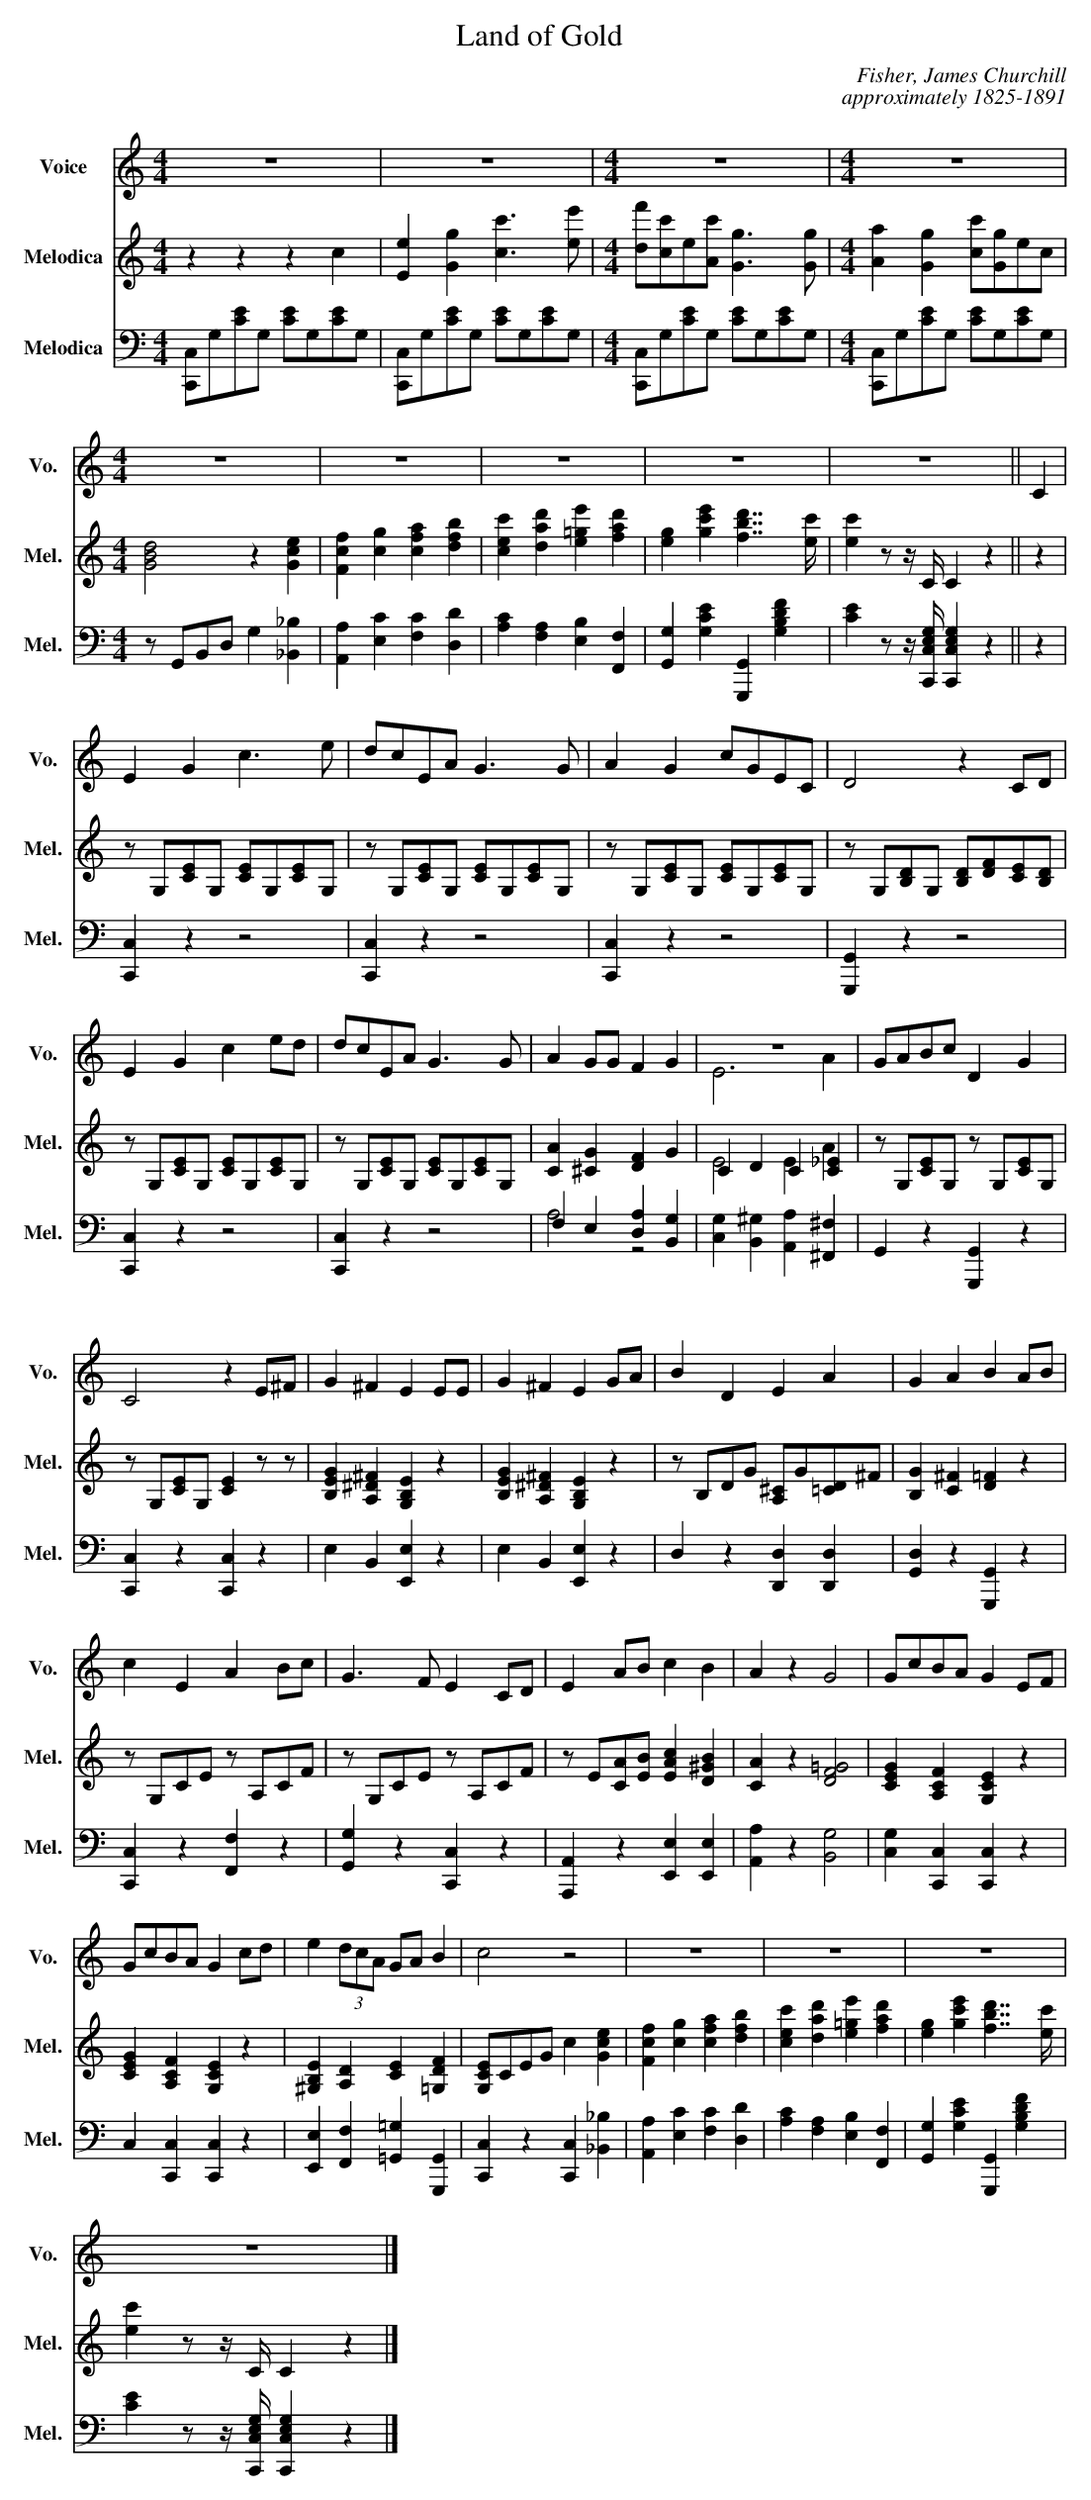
X:1
T:Land of Gold
C:Fisher, James Churchill
C:approximately 1825-1891
%%score ( 1 2 ) ( 3 4 ) ( 5 6 )
L:1/4
M:4/4
K:C
V:1 treble nm="Voice" snm="Vo."
V:2 treble
V:3 treble nm="Melodica" snm="Mel."
V:4 treble
V:5 bass nm="Melodica" snm="Mel."
V:6 bass
V:1
z4 | z4 |[M:4/4] z4 |[M:4/4] z4 |$[M:4/4] z4 | z4 | z4 | z4 | z4 || C |$ E G c3/2 e/ |
d/c/E/A/ G3/2 G/ | A G c/G/E/C/ | D2 z C/D/ |$ E G c e/d/ | d/c/E/A/ G3/2 G/ | A G/G/ F G | z4 |
G/A/B/c/ D G |$ C2 z E/^F/ | G ^F E E/E/ | G ^F E G/A/ | B D E A | G A B A/B/ |$ c E A B/c/ |
G3/2 F/ E C/D/ | E A/B/ c B | A z G2 | G/c/B/A/ G E/F/ |$ G/c/B/A/ G c/d/ | e (3d/c/A/ G/A/ B |
c2 z2 | z4 | z4 | z4 |$ z4 |]
V:2
x4 | x4 |[M:4/4] x4 |[M:4/4] x4 |$[M:4/4] x4 | x4 | x4 | x4 | x4 || x |$ x4 | x4 | x4 | x4 |$ x4 |
x4 | x4 | E3 A | x4 |$ x4 | x4 | x4 | x4 | x4 |$ x4 | x4 | x4 | x4 | x4 |$ x4 | x4 | x4 | x4 |
x4 | x4 |$ x4 |]
V:3
z z z c | [Ee] [Gg] [cc']3/2 [ee']/ |[M:4/4] [df']/[cc']/e/[Ac']/ [Gg]3/2 [Gg]/ |
[M:4/4] [Aa] [Gg] [cc']/[Gg]/e/c/ |$[M:4/4] [GBd]2 z [Gce] | [Fcf] [cg] [cfa] [dfb] |
[cec'] [dad'] [e=ge'] [fad'] | [eg] [gc'e'] [fbd']7/4 [ec']/4 | [ec'] z/ z/4 C/4 C z || z |$
z/ G,/[CE]/G,/ [CE]/G,/[CE]/G,/ | z/ G,/[CE]/G,/ [CE]/G,/[CE]/G,/ |
z/ G,/[CE]/G,/ [CE]/G,/[CE]/G,/ | z/ G,/[B,D]/G,/ [B,D]/[DF]/[CE]/[B,D]/ |$
z/ G,/[CE]/G,/ [CE]/G,/[CE]/G,/ | z/ G,/[CE]/G,/ [CE]/G,/[CE]/G,/ | [CA] [^CG] [DF] G |
C D C [C_E] | z/ G,/[CE]/G,/ z/ G,/[CE]/G,/ |$ z/ G,/[CE]/G,/ [CE] z/ z/ |
[B,EG] [A,^D^F] [G,B,E] z | [B,EG] [A,^D^F] [G,B,E] z | z/ B,/D/G/ [A,^C]/G/[=CD]/^F/ |
[B,G] [C^F] [D=F] z |$ z/ G,/C/E/ z/ A,/C/F/ | z/ G,/C/E/ z/ A,/C/F/ |
z/ E/[CA]/[EB]/ [EAc] [D^GB] | [CA] z [DF=G]2 | [CEG] [A,CF] [G,CE] z |$ [CEG] [A,CF] [G,CE] z |
[^G,B,E] [A,D] [CE] [=G,DF] | [G,CE]/C/E/G/ c [Gce] | [Fcf] [cg] [cfa] [dfb] |
[cec'] [dad'] [e=ge'] [fad'] | [eg] [gc'e'] [fbd']7/4 [ec']/4 |$ [ec'] z/ z/4 C/4 C z |]
V:4
x4 | x4 |[M:4/4] x4 |[M:4/4] x4 |$[M:4/4] x4 | x4 | x4 | x4 | x4 || x |$ x4 | x4 | x4 | x4 |$ x4 |
x4 | x4 | E2 E A | x4 |$ x4 | x4 | x4 | x4 | x4 |$ x4 | x4 | x4 | x4 | x4 |$ x4 | x4 | x4 | x4 |
x4 | x4 |$ x4 |]
V:5
[C,,C,]/G,/[CE]/G,/ [CE]/G,/[CE]/G,/ | [C,,C,]/G,/[CE]/G,/ [CE]/G,/[CE]/G,/ |
[M:4/4] [C,,C,]/G,/[CE]/G,/ [CE]/G,/[CE]/G,/ |[M:4/4] [C,,C,]/G,/[CE]/G,/ [CE]/G,/[CE]/G,/ |$
[M:4/4] z/ G,,/B,,/D,/ G, [_B,,_B,] | [A,,A,] [E,C] [F,C] [D,D] | [A,C] [F,A,] [E,B,] [F,,F,] |
[G,,G,] [G,CE] [G,,,G,,] [G,B,DF] | [CE] z/ z/4 [C,,C,E,G,]/4 [C,,C,E,G,] z || z |$ [C,,C,] z z2 |
[C,,C,] z z2 | [C,,C,] z z2 | [G,,,G,,] z z2 |$ [C,,C,] z z2 | [C,,C,] z z2 |
F, E, [D,A,] [B,,G,] | [C,G,] [B,,^G,] [A,,A,] [^F,,^F,] | G,, z [G,,,G,,] z |$
[C,,C,] z [C,,C,] z | E, B,, [E,,E,] z | E, B,, [E,,E,] z | D, z [D,,D,] [D,,D,] |
[G,,D,] z [G,,,G,,] z |$ [C,,C,] z [F,,F,] z | [G,,G,] z [C,,C,] z | [A,,,A,,] z [E,,E,] [E,,E,] |
[A,,A,] z [B,,G,]2 | [C,G,] [C,,C,] [C,,C,] z |$ C, [C,,C,] [C,,C,] z |
[E,,E,] [F,,F,] [=G,,=G,] [G,,,G,,] | [C,,C,] z [C,,C,] [_B,,_B,] | [A,,A,] [E,C] [F,C] [D,D] |
[A,C] [F,A,] [E,B,] [F,,F,] | [G,,G,] [G,CE] [G,,,G,,] [G,B,DF] |$
[CE] z/ z/4 [C,,C,E,G,]/4 [C,,C,E,G,] z |]
V:6
x4 | x4 |[M:4/4] x4 |[M:4/4] x4 |$[M:4/4] x4 | x4 | x4 | x4 | x4 || x |$ x4 | x4 | x4 | x4 |$ x4 |
x4 | A,2 z2 | x4 | x4 |$ x4 | x4 | x4 | x4 | x4 |$ x4 | x4 | x4 | x4 | x4 |$ x4 | x4 | x4 | x4 |
x4 | x4 |$ x4 |]
